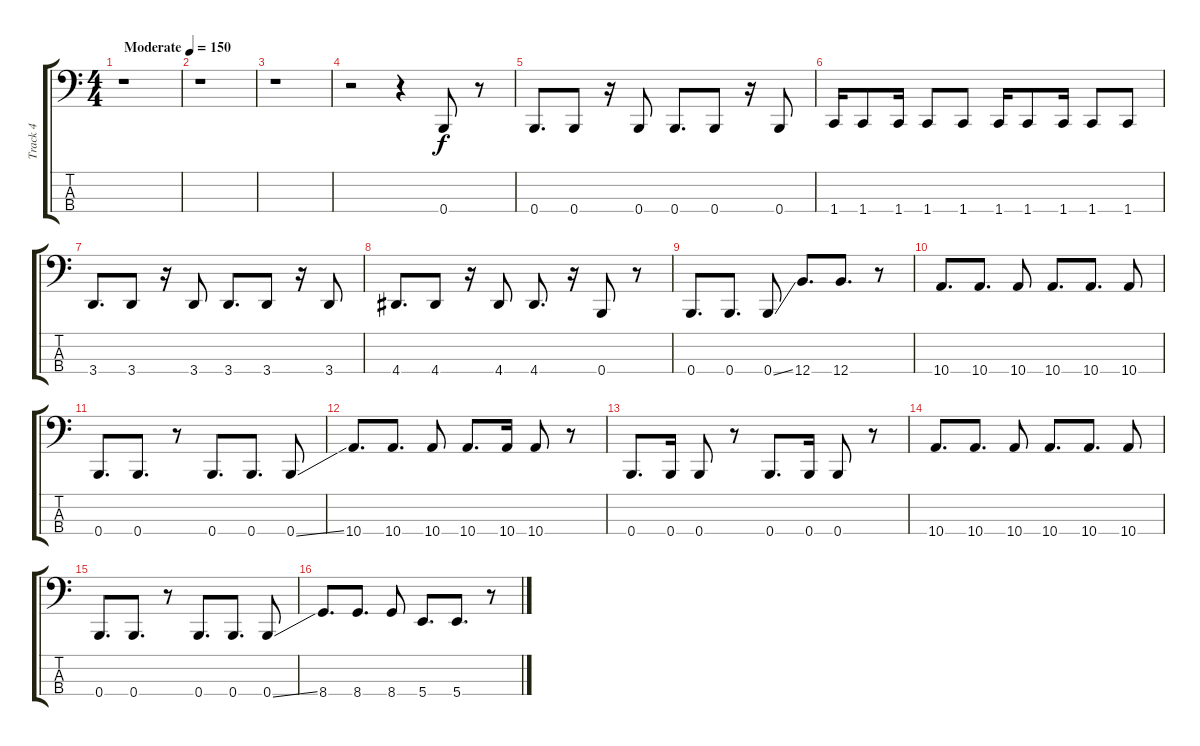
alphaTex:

\track ("Track 4" "Track 4") {instrument electricbasspick}
\staff {score tabs}
\tuning (E2 B1 Gb1 B0) {hide}
\ts (4 4)
\tempo (150 "Moderate")
\clef f4
\ks c
r.1{dy f instrument electricbasspick} |
r.1 |
r.1 |
r.2 r.4 0.4.8 r.8 |
0.4.8{d} 0.4.8 r.16 0.4.8 0.4.8{d} 0.4.8 r.16 0.4.8 |
1.4.16 1.4.8 1.4.16 1.4.8 1.4.8 1.4.16 1.4.8 1.4.16 1.4.8 1.4.8 |
3.4.8{d} 3.4.8 r.16 3.4.8 3.4.8{d} 3.4.8 r.16 3.4.8 |
4.4.8{d} 4.4.8 r.16 4.4.8 4.4.8{d} r.16 0.4.8 r.8 |
0.4.8{d} 0.4.8{d} 0.4{ss}.8 12.4.8{d} 12.4.8{d} r.8 |
10.4.8{d} 10.4.8{d} 10.4.8 10.4.8{d} 10.4.8{d} 10.4.8 |
0.4.8{d} 0.4.8{d} r.8 0.4.8{d} 0.4.8{d} 0.4{ss}.8 |
10.4.8{d} 10.4.8{d} 10.4.8 10.4.8{d} 10.4.16 10.4.8 r.8 |
0.4.8{d} 0.4.16 0.4.8 r.8 0.4.8{d} 0.4.16 0.4.8 r.8 |
10.4.8{d} 10.4.8{d} 10.4.8 10.4.8{d} 10.4.8{d} 10.4.8 |
0.4.8{d} 0.4.8{d} r.8 0.4.8{d} 0.4.8{d} 0.4{ss}.8 |
8.4.8{d} 8.4.8{d} 8.4.8 5.4.8{d} 5.4.8{d} r.8
